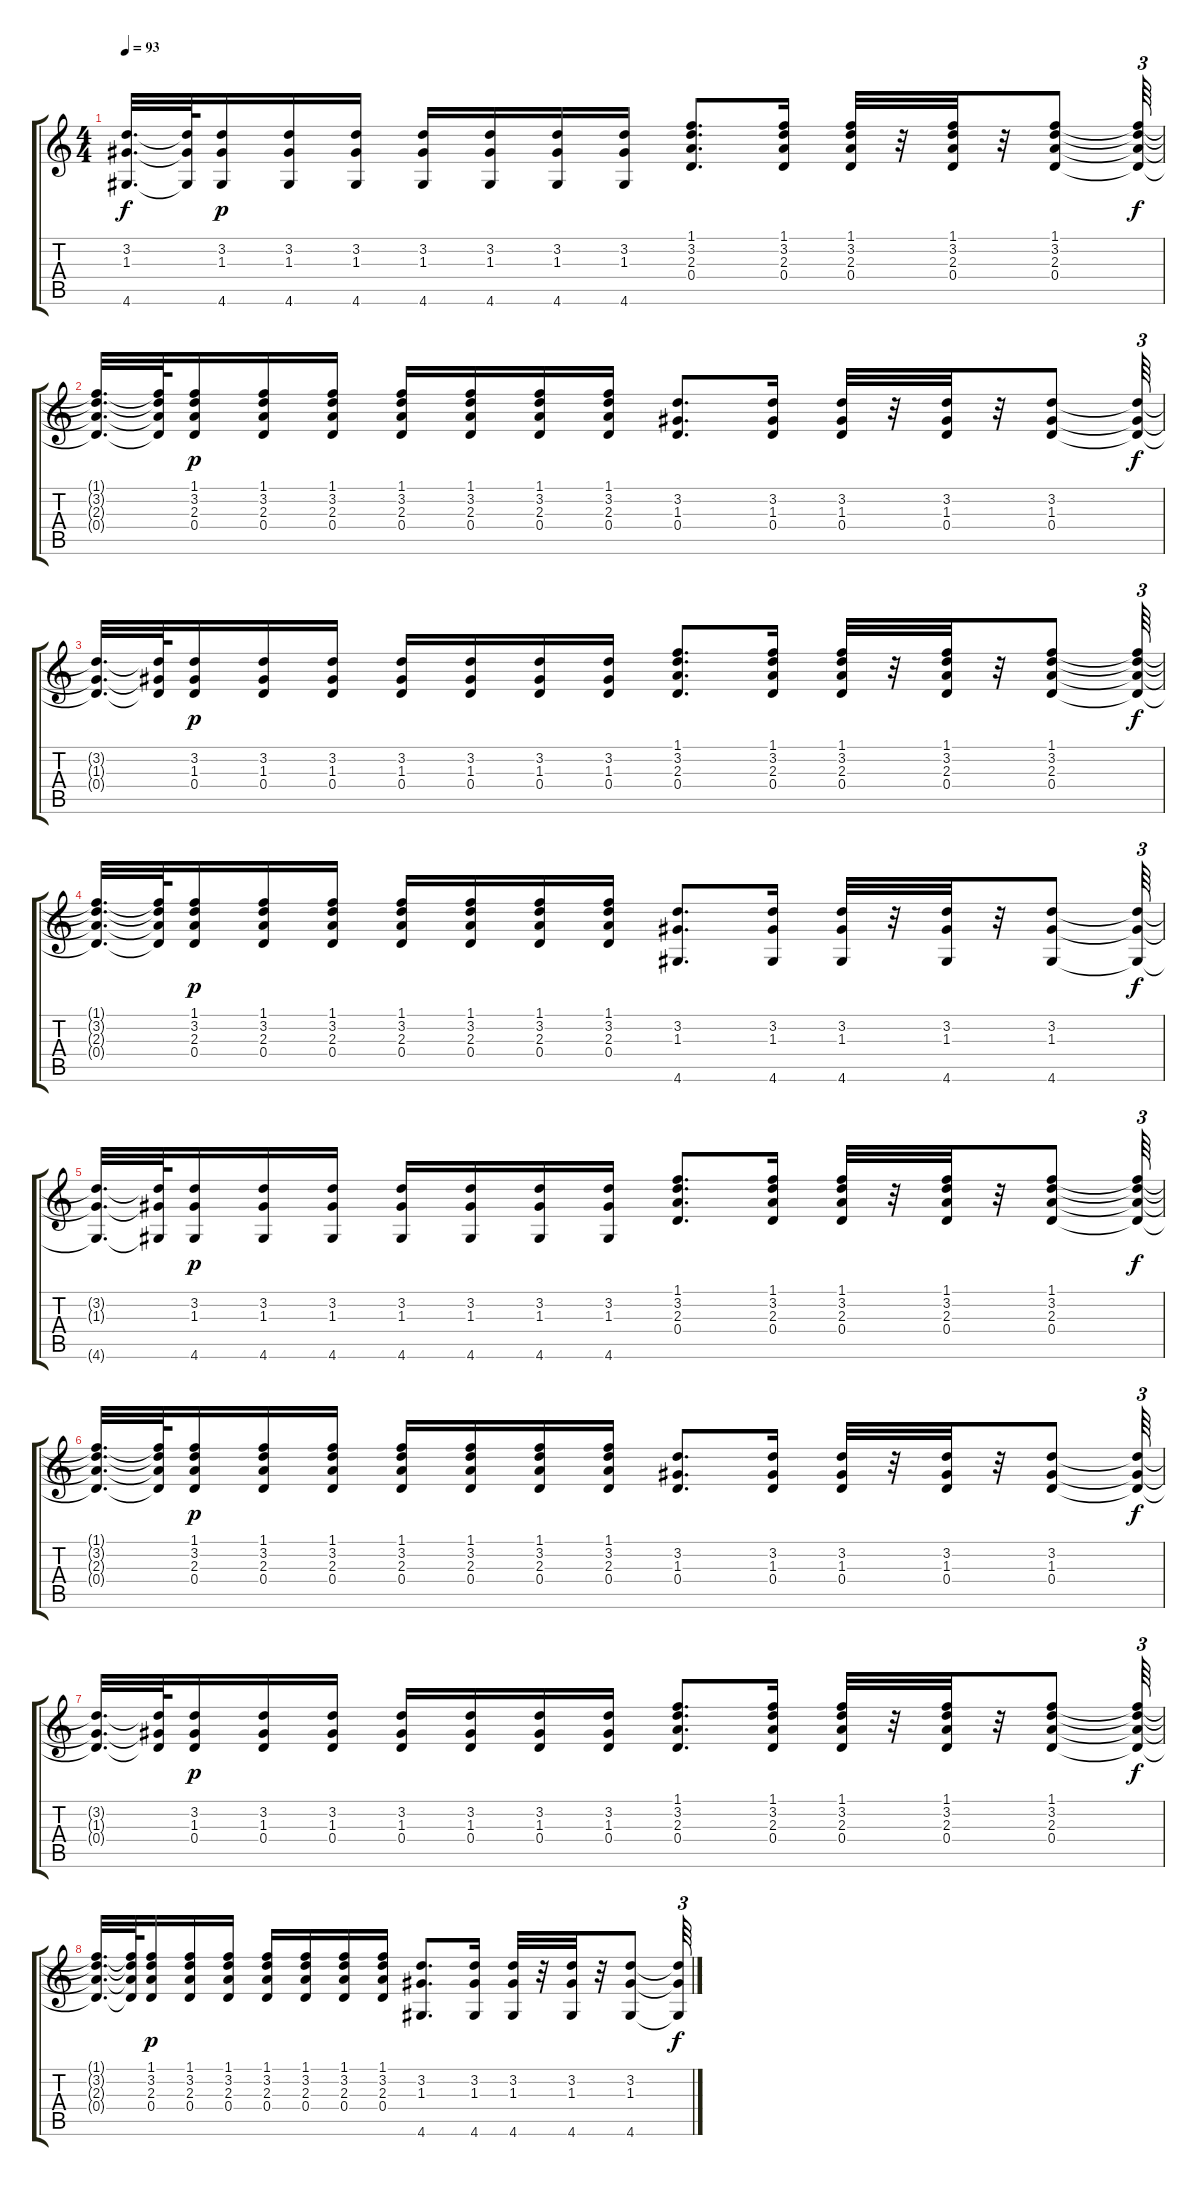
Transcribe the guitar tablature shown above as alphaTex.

\track "" {instrument distortionguitar}
\staff {score tabs}
\tuning (E4 B3 G3 D3 A2 E2) {hide}
\ts (4 4)
\tempo 93
\clef g2
\ks c
(3.2{t} 1.3{t} 4.6{t}).32{d dy f} (3.2{t} 1.3{t} 4.6{t}).64 (3.2 1.3 4.6).16{dy p} (3.2 1.3 4.6).16 (3.2 1.3 4.6).16 (3.2 1.3 4.6).16 (3.2 1.3 4.6).16 (3.2 1.3 4.6).16 (3.2 1.3 4.6).16 (1.1 3.2 2.3 0.4).8{d} (1.1 3.2 2.3 0.4).16 (1.1 3.2 2.3 0.4).32 r.32 (1.1 3.2 2.3 0.4).32 r.32 (1.1 3.2 2.3 0.4).8 (1.1{t} 3.2{t} 2.3{t} 0.4{t}).64{tu (3 2) dy f} |
(1.1{t} 3.2{t} 2.3{t} 0.4{t}).32{d} (1.1{t} 3.2{t} 2.3{t} 0.4{t}).64 (1.1 3.2 2.3 0.4).16{dy p} (1.1 3.2 2.3 0.4).16 (1.1 3.2 2.3 0.4).16 (1.1 3.2 2.3 0.4).16 (1.1 3.2 2.3 0.4).16 (1.1 3.2 2.3 0.4).16 (1.1 3.2 2.3 0.4).16 (3.2 1.3 0.4).8{d} (3.2 1.3 0.4).16 (3.2 1.3 0.4).32 r.32 (3.2 1.3 0.4).32 r.32 (3.2 1.3 0.4).8 (3.2{t} 1.3{t} 0.4{t}).64{tu (3 2) dy f} |
(3.2{t} 1.3{t} 0.4{t}).32{d} (3.2{t} 1.3{t} 0.4{t}).64 (3.2 1.3 0.4).16{dy p} (3.2 1.3 0.4).16 (3.2 1.3 0.4).16 (3.2 1.3 0.4).16 (3.2 1.3 0.4).16 (3.2 1.3 0.4).16 (3.2 1.3 0.4).16 (1.1 3.2 2.3 0.4).8{d} (1.1 3.2 2.3 0.4).16 (1.1 3.2 2.3 0.4).32 r.32 (1.1 3.2 2.3 0.4).32 r.32 (1.1 3.2 2.3 0.4).8 (1.1{t} 3.2{t} 2.3{t} 0.4{t}).64{tu (3 2) dy f} |
(1.1{t} 3.2{t} 2.3{t} 0.4{t}).32{d} (1.1{t} 3.2{t} 2.3{t} 0.4{t}).64 (1.1 3.2 2.3 0.4).16{dy p} (1.1 3.2 2.3 0.4).16 (1.1 3.2 2.3 0.4).16 (1.1 3.2 2.3 0.4).16 (1.1 3.2 2.3 0.4).16 (1.1 3.2 2.3 0.4).16 (1.1 3.2 2.3 0.4).16 (3.2 1.3 4.6).8{d} (3.2 1.3 4.6).16 (3.2 1.3 4.6).32 r.32 (3.2 1.3 4.6).32 r.32 (3.2 1.3 4.6).8 (3.2{t} 1.3{t} 4.6{t}).64{tu (3 2) dy f} |
(3.2{t} 1.3{t} 4.6{t}).32{d} (3.2{t} 1.3{t} 4.6{t}).64 (3.2 1.3 4.6).16{dy p} (3.2 1.3 4.6).16 (3.2 1.3 4.6).16 (3.2 1.3 4.6).16 (3.2 1.3 4.6).16 (3.2 1.3 4.6).16 (3.2 1.3 4.6).16 (1.1 3.2 2.3 0.4).8{d} (1.1 3.2 2.3 0.4).16 (1.1 3.2 2.3 0.4).32 r.32 (1.1 3.2 2.3 0.4).32 r.32 (1.1 3.2 2.3 0.4).8 (1.1{t} 3.2{t} 2.3{t} 0.4{t}).64{tu (3 2) dy f} |
(1.1{t} 3.2{t} 2.3{t} 0.4{t}).32{d} (1.1{t} 3.2{t} 2.3{t} 0.4{t}).64 (1.1 3.2 2.3 0.4).16{dy p} (1.1 3.2 2.3 0.4).16 (1.1 3.2 2.3 0.4).16 (1.1 3.2 2.3 0.4).16 (1.1 3.2 2.3 0.4).16 (1.1 3.2 2.3 0.4).16 (1.1 3.2 2.3 0.4).16 (3.2 1.3 0.4).8{d} (3.2 1.3 0.4).16 (3.2 1.3 0.4).32 r.32 (3.2 1.3 0.4).32 r.32 (3.2 1.3 0.4).8 (3.2{t} 1.3{t} 0.4{t}).64{tu (3 2) dy f} |
(3.2{t} 1.3{t} 0.4{t}).32{d} (3.2{t} 1.3{t} 0.4{t}).64 (3.2 1.3 0.4).16{dy p} (3.2 1.3 0.4).16 (3.2 1.3 0.4).16 (3.2 1.3 0.4).16 (3.2 1.3 0.4).16 (3.2 1.3 0.4).16 (3.2 1.3 0.4).16 (1.1 3.2 2.3 0.4).8{d} (1.1 3.2 2.3 0.4).16 (1.1 3.2 2.3 0.4).32 r.32 (1.1 3.2 2.3 0.4).32 r.32 (1.1 3.2 2.3 0.4).8 (1.1{t} 3.2{t} 2.3{t} 0.4{t}).64{tu (3 2) dy f} |
(1.1{t} 3.2{t} 2.3{t} 0.4{t}).32{d} (1.1{t} 3.2{t} 2.3{t} 0.4{t}).64 (1.1 3.2 2.3 0.4).16{dy p} (1.1 3.2 2.3 0.4).16 (1.1 3.2 2.3 0.4).16 (1.1 3.2 2.3 0.4).16 (1.1 3.2 2.3 0.4).16 (1.1 3.2 2.3 0.4).16 (1.1 3.2 2.3 0.4).16 (3.2 1.3 4.6).8{d} (3.2 1.3 4.6).16 (3.2 1.3 4.6).32 r.32 (3.2 1.3 4.6).32 r.32 (3.2 1.3 4.6).8 (3.2{t} 1.3{t} 4.6{t}).64{tu (3 2) dy f}
